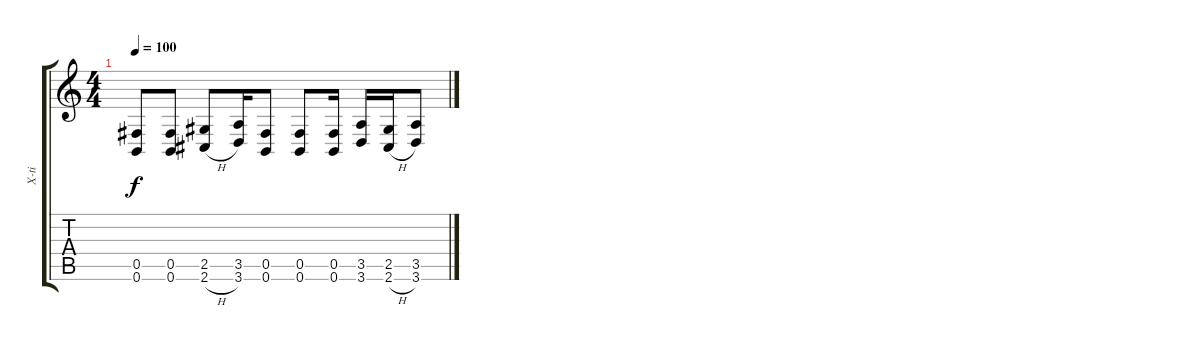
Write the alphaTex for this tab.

\track ("X-ti" "X-ti") {instrument distortionguitar}
\staff {score tabs}
\tuning (Db4 Ab3 E3 B2 Gb2 B1) {hide}
\ts (4 4)
\tempo 100
\clef g2
\ks c
(0.5 0.6).8{dy f} (0.5 0.6).8 (2.5 2.6{h}).8 (3.5 3.6).16 (0.5 0.6).8 (0.5 0.6).8 (0.5 0.6).16 (3.5 3.6).16 (2.5 2.6{h}).16 (3.5 3.6).8
